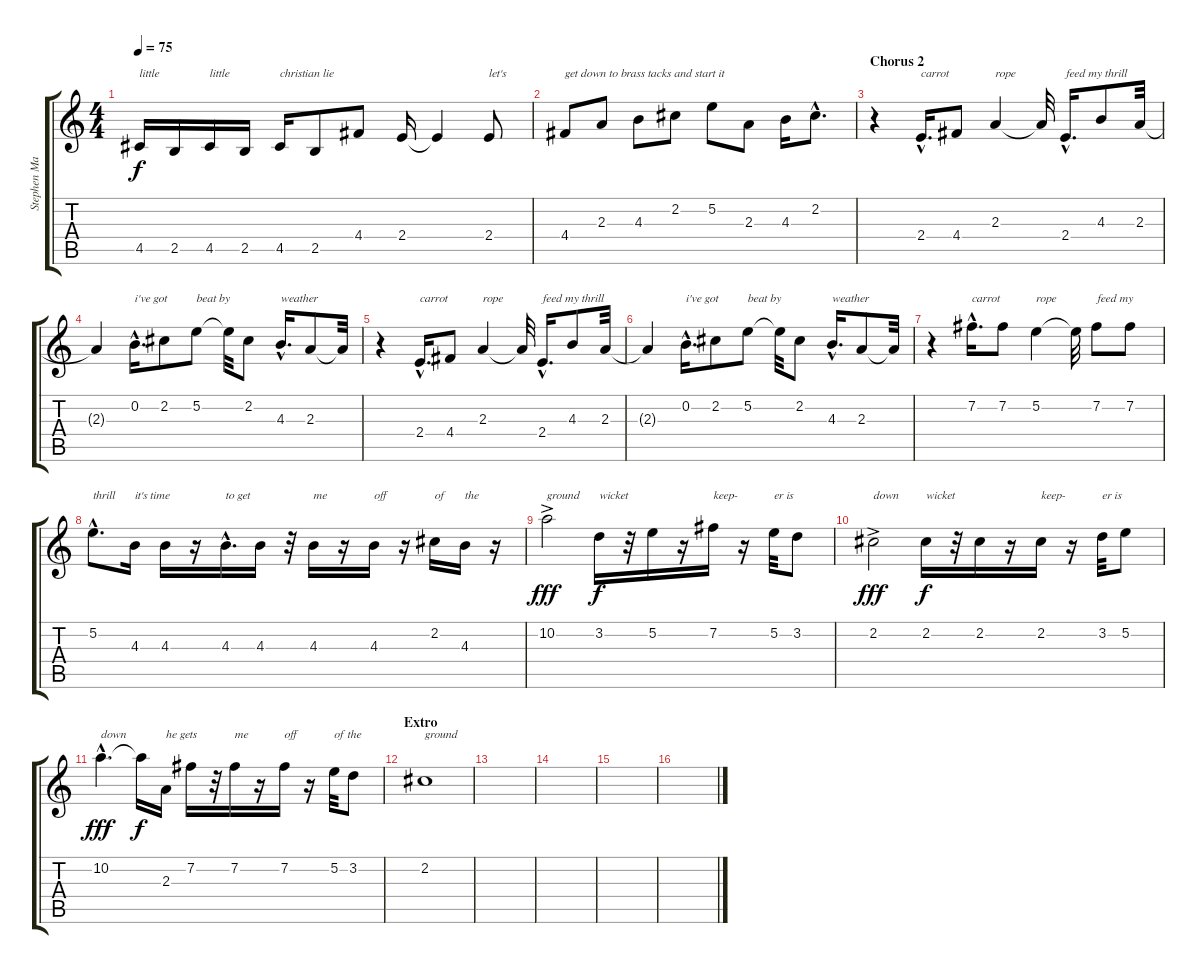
\track ("Stephen Malkmus" "Stephen Ma") {instrument banjo}
\staff {score tabs}
\tuning (E4 B3 G3 D3 A2 E2) {hide}
\displaytranspose 12
\ts (4 4)
\tempo 75
\clef g2
\ks c
4.5.16{txt "little" dy f} 2.5.16 4.5.16{txt "little"} 2.5.16 4.5.16{txt "christian lie"} 2.5.8 4.4.8 2.4.16 2.4{t}.4 2.4.8{txt "let's"} |
4.4.8{txt "get down to brass tacks and start it"} 2.3.8 4.3.8 2.2.8 5.2.8 2.3.8 4.3.16 2.2{hac}.8{d} |
\section ("" "Chorus 2")
r.4 2.4{hac}.16{d txt "carrot"} 4.4.8 2.3.4{txt "rope"} 2.3{t}.32 2.4{hac}.16{d txt "feed my thrill"} 4.3.8 2.3.32 |
2.3{t}.4 0.2{hac}.16{d txt "i've got"} 2.2.8 5.2.8{txt "beat by"} 5.2{t}.32 2.2.8 4.3{hac}.16{d txt "weather"} 2.3.8 2.3{t}.32 |
r.4 2.4{hac}.16{d txt "carrot"} 4.4.8 2.3.4{txt "rope"} 2.3{t}.32 2.4{hac}.16{d txt "feed my thrill"} 4.3.8 2.3.32 |
2.3{t}.4 0.2{hac}.16{d txt "i've got"} 2.2.8 5.2.8{txt "beat by"} 5.2{t}.32 2.2.8 4.3{hac}.16{d txt "weather"} 2.3.8 2.3{t}.32 |
r.4 7.2{hac}.16{d txt "carrot"} 7.2.8 5.2.4{txt "rope"} 5.2{t}.32 7.2.8{txt "feed my"} 7.2.8 |
5.2{hac}.8{d txt "thrill"} 4.3.16{txt "it's time"} 4.3.16 r.16 4.3{hac}.16{d txt "to get"} 4.3.16 r.32 4.3.16{txt "me"} r.16 4.3.16{txt "off"} r.16 2.2.16{txt "of"} 4.3.16{txt "the"} r.16 |
10.2{ac}.2{txt "ground" dy fff} 3.2.16{txt "wicket" dy f} r.32 5.2.16 r.16 7.2.16{txt "keep-"} r.16 5.2.32{txt "er is"} 3.2.8 |
2.2{ac}.2{txt "down" dy fff} 2.2.16{txt "wicket" dy f} r.32 2.2.16 r.16 2.2.16{txt "keep-"} r.16 3.2.32{txt "er is"} 5.2.8 |
10.2{hac}.4{d txt "down" dy fff} 10.2{t}.16{dy f} 2.3.16{txt "he gets"} 7.2.16 r.32 7.2.16{txt "me"} r.16 7.2.16{txt "off"} r.16 5.2.32{txt "of the"} 3.2.8 |
\section ("" "Extro")
2.2.1{txt "ground"} |
|
|
|
\section ("" "")
